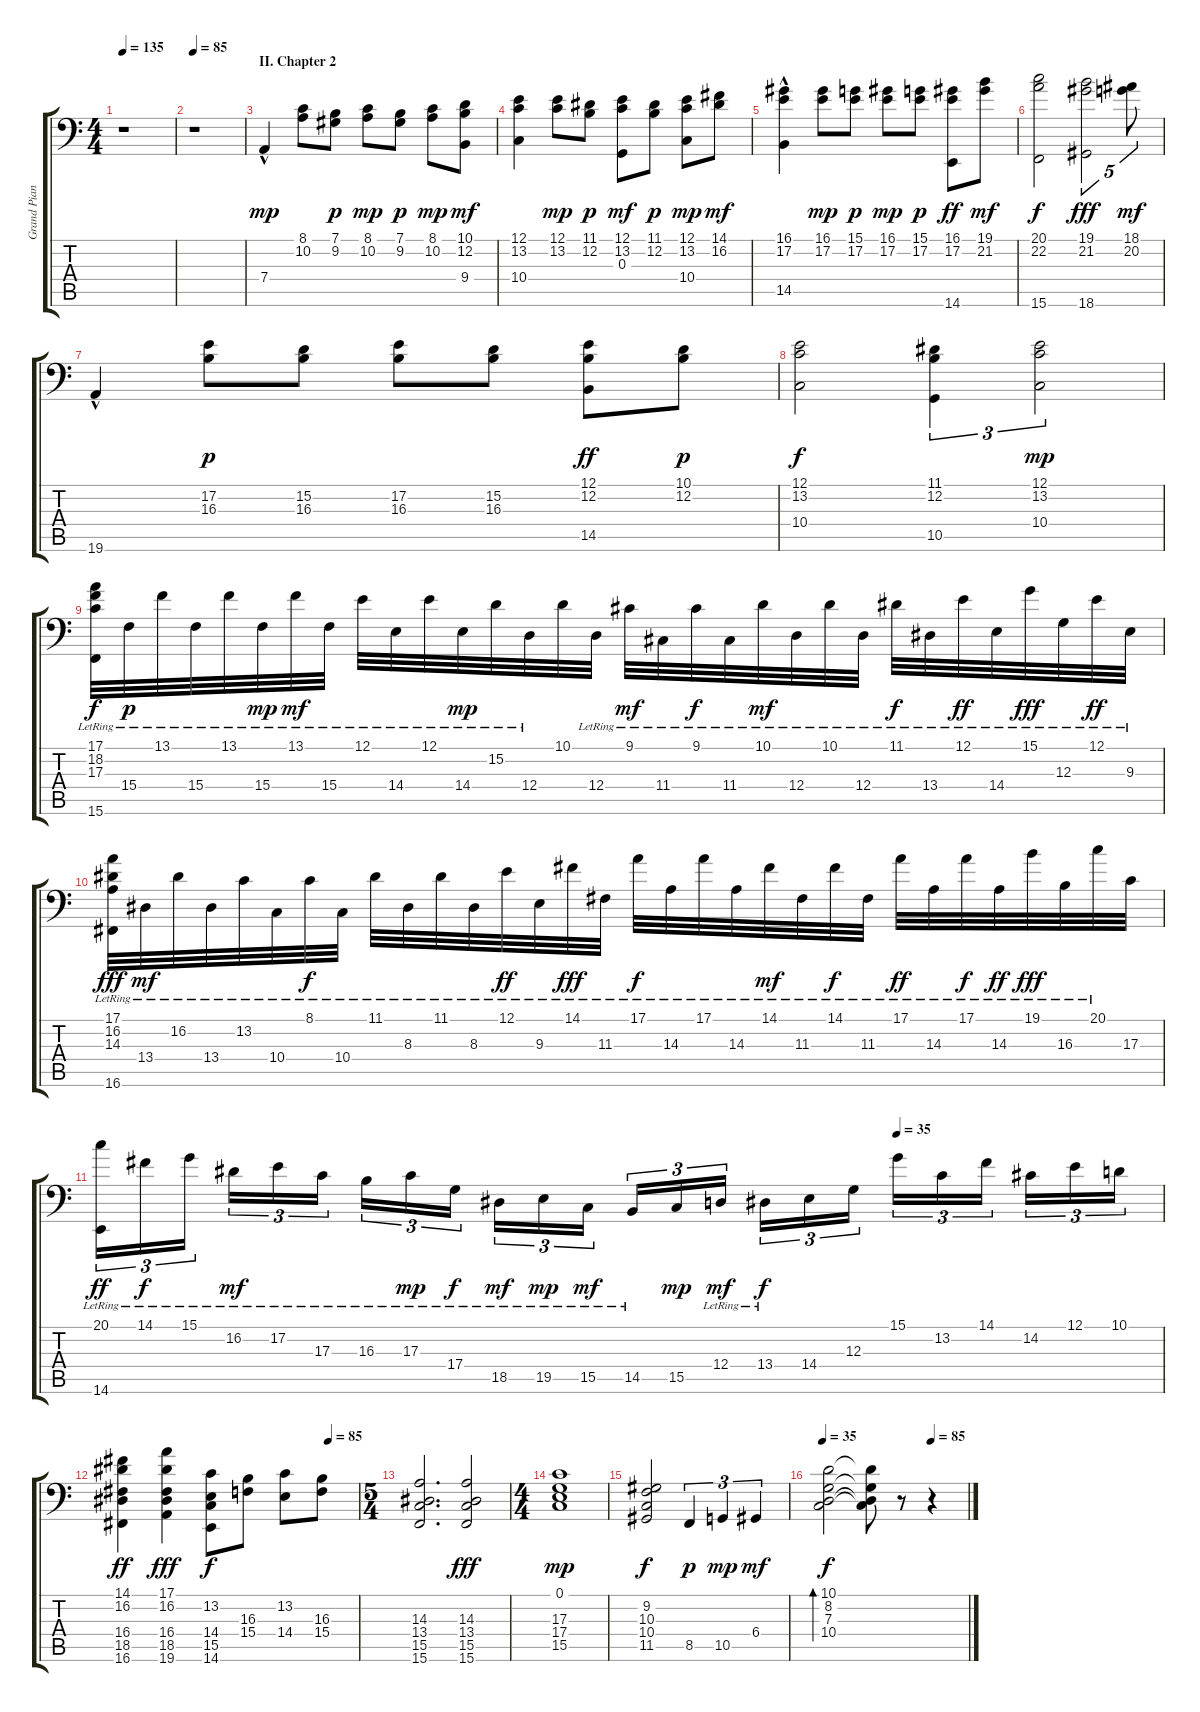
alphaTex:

\track ("Grand Piano (L. Hand)" "Grand Pian") {instrument acousticgrandpiano}
\staff {score tabs}
\tuning (E3 B2 G2 D2 A1 D1) {hide}
\ts (4 4)
\tempo 135
\clef f4
\ks c
r.1{dy fff} |
\tempo 85
r.1 |
\section ("" "II. Chapter 2")
7.4{hac}.4{dy mp} (8.1 10.2).8 (7.1 9.2).8{dy p} (8.1 10.2).8{dy mp} (7.1 9.2).8{dy p} (8.1 10.2).8{dy mp} (10.1 12.2 9.4).8{dy mf} |
(12.1 13.2 10.4).4 (12.1 13.2).8{dy mp} (11.1 12.2).8{dy p} (12.1 13.2 0.3).8{dy mf} (11.1 12.2).8{dy p} (12.1 13.2 10.4).8{dy mp} (14.1 16.2).8{dy mf} |
(16.1 17.2 14.5{hac}).4 (16.1 17.2).8{dy mp} (15.1 17.2).8{dy p} (16.1 17.2).8{dy mp} (15.1 17.2).8{dy p} (16.1 17.2 14.6).8{dy ff} (19.1 21.2).8{dy mf} |
(20.1 22.2 15.6).2{dy f} (19.1 21.2 18.6).2{tu (5 4) dy fff} (18.1 20.2).8{tu (5 4) dy mf} |
19.6{hac}.4 (17.2 16.3).8{dy p} (15.2 16.3).8 (17.2 16.3).8 (15.2 16.3).8 (12.1 12.2 14.5).8{dy ff} (10.1 12.2).8{dy p} |
(12.1 13.2 10.4).2{dy f} (11.1 12.2 10.5).4{tu (3 2)} (12.1 13.2 10.4).2{tu (3 2) dy mp} |
(17.1{lr} 18.2{lr} 17.3{lr} 15.6{lr}).32{dy f} 15.4{lr}.32{dy p} 13.1{lr}.32 15.4{lr}.32 13.1{lr}.32 15.4{lr}.32{dy mp} 13.1{lr}.32{dy mf} 15.4{lr}.32 12.1{lr}.32 14.4{lr}.32 12.1{lr}.32 14.4{lr}.32{dy mp} 15.2{lr}.32 12.4{lr}.32 10.1.32 12.4{lr}.32 9.1{lr}.32{dy mf} 11.4{lr}.32 9.1{lr}.32{dy f} 11.4{lr}.32 10.1{lr}.32{dy mf} 12.4{lr}.32 10.1{lr}.32 12.4{lr}.32 11.1{lr}.32{dy f} 13.4{lr}.32 12.1{lr}.32{dy ff} 14.4{lr}.32 15.1{lr}.32{dy fff} 12.3{lr}.32 12.1{lr}.32{dy ff} 9.3{lr}.32 |
(17.1{lr} 16.2{lr} 14.3{lr} 16.6).32{dy fff} 13.4{lr}.32{dy mf} 16.2{lr}.32 13.4{lr}.32 13.2{lr}.32 10.4{lr}.32 8.1{lr}.32{dy f} 10.4{lr}.32 11.1{lr}.32 8.3{lr}.32 11.1{lr}.32 8.3{lr}.32 12.1{lr}.32{dy ff} 9.3{lr}.32 14.1{lr}.32{dy fff} 11.3{lr}.32 17.1{lr}.32{dy f} 14.3{lr}.32 17.1{lr}.32 14.3{lr}.32 14.1{lr}.32{dy mf} 11.3{lr}.32 14.1{lr}.32{dy f} 11.3{lr}.32 17.1{lr}.32{dy ff} 14.3{lr}.32 17.1{lr}.32{dy f} 14.3{lr}.32{dy ff} 19.1{lr}.32{dy fff} 16.3{lr}.32 20.1{lr}.32 17.3.32 |
\tempo (35 0.75)
(20.1{lr} 14.6{lr}).16{tu (3 2) dy ff} 14.1{lr}.16{tu (3 2) dy f} 15.1{lr}.16{tu (3 2)} 16.2{lr}.16{tu (3 2) dy mf} 17.2{lr}.16{tu (3 2)} 17.3{lr}.16{tu (3 2)} 16.3{lr}.16{tu (3 2)} 17.3{lr}.16{tu (3 2) dy mp} 17.4{lr}.16{tu (3 2) dy f} 18.5{lr}.16{tu (3 2) dy mf} 19.5{lr}.16{tu (3 2) dy mp} 15.5{lr}.16{tu (3 2) dy mf} 14.5{lr}.16{tu (3 2)} 15.5.16{tu (3 2) dy mp} 12.4{lr}.16{tu (3 2) dy mf} 13.4{lr}.16{tu (3 2) dy f} 14.4.16{tu (3 2)} 12.3.16{tu (3 2)} 15.1.16{tu (3 2)} 13.2.16{tu (3 2)} 14.1.16{tu (3 2)} 14.2.16{tu (3 2)} 12.1.16{tu (3 2)} 10.1.16{tu (3 2)} |
\tempo (85 0.875)
(14.1 16.2 16.4 18.5 16.6).4{dy ff} (17.1 16.2 16.4 18.5 19.6).4{dy fff} (13.2 14.4 15.5 14.6).8{dy f} (16.3 15.4).8 (13.2 14.4).8 (16.3 15.4).8 |
\ts (5 4)
(14.3 13.4 15.5 15.6).2{d} (14.3 13.4 15.5 15.6).2{dy fff} |
\ts (4 4)
(0.1 17.3 17.4 15.5).1{dy mp} |
(9.2 10.3 10.4 11.5).2{dy f} 8.5.4{tu (3 2) dy p} 10.5.4{tu (3 2) dy mp} 6.4.4{tu (3 2) dy mf} |
\tempo 35
\tempo (85 0.75)
(10.1 8.2 7.3 10.4).2{bd 480 dy f} (10.1{t} 8.2{t} 7.3{t} 10.4{t}).8 r.8 r.4
